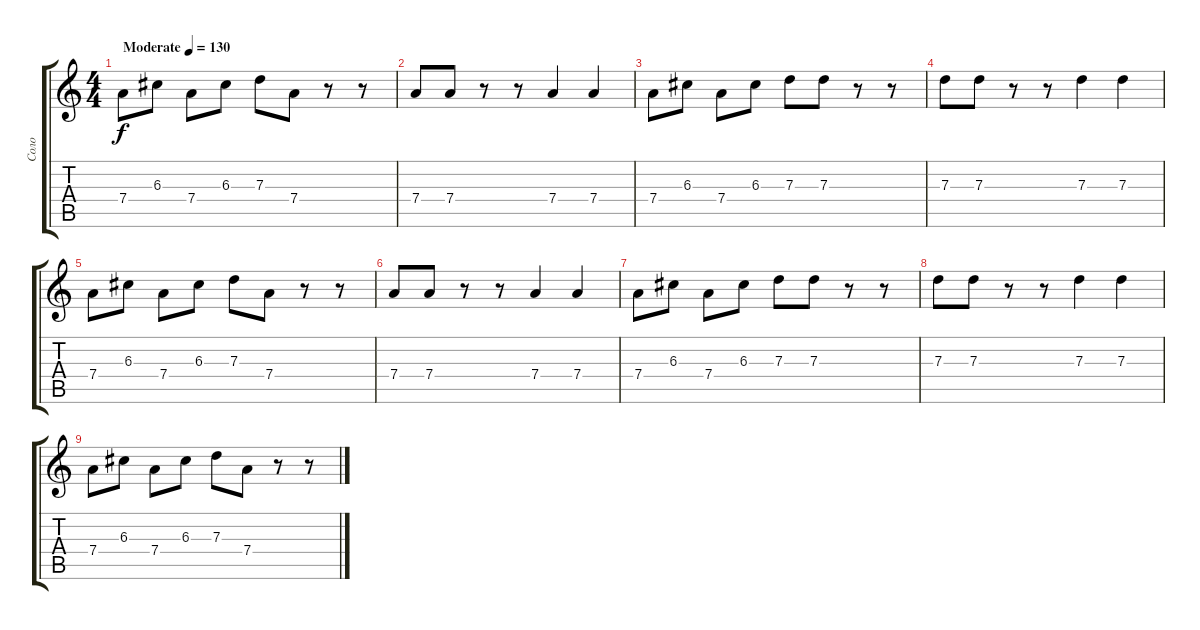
\track ("Соло" "Соло") {instrument acousticguitarsteel}
\staff {score tabs}
\tuning (E4 B3 G3 D3 A2 E2) {hide}
\ts (4 4)
\tempo (130 "Moderate")
\clef g2
\ks c
7.4.8{dy f instrument acousticguitarsteel} 6.3.8 7.4.8 6.3.8 7.3.8 7.4.8 r.8 r.8 |
7.4.8 7.4.8 r.8 r.8 7.4.4 7.4.4 |
7.4.8 6.3.8 7.4.8 6.3.8 7.3.8 7.3.8 r.8 r.8 |
7.3.8 7.3.8 r.8 r.8 7.3.4 7.3.4 |
7.4.8 6.3.8 7.4.8 6.3.8 7.3.8 7.4.8 r.8 r.8 |
7.4.8 7.4.8 r.8 r.8 7.4.4 7.4.4 |
7.4.8 6.3.8 7.4.8 6.3.8 7.3.8 7.3.8 r.8 r.8 |
7.3.8 7.3.8 r.8 r.8 7.3.4 7.3.4 |
7.4.8 6.3.8 7.4.8 6.3.8 7.3.8 7.4.8 r.8 r.8
